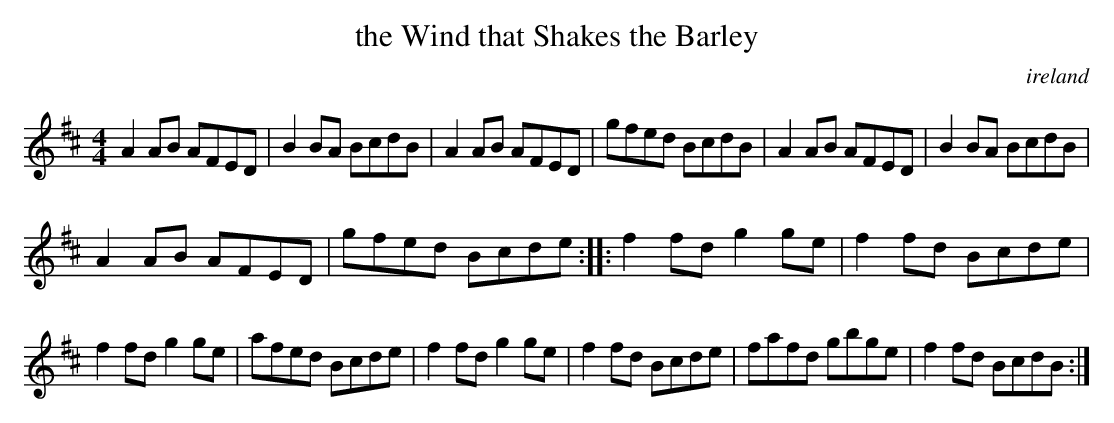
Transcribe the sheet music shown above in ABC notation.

X:1
T:the Wind that Shakes the Barley
O:ireland
M:4/4
K:D
A2AB AFED|B2BA BcdB|A2AB AFED|gfed BcdB|\
A2AB AFED|B2BA BcdB|
A2AB AFED|gfed Bcde::\
f2fd g2ge|f2fd Bcde|
f2fd g2ge|afed Bcde|\
f2fd g2ge|f2fd Bcde|fafd gbge|f2fd BcdB:|
